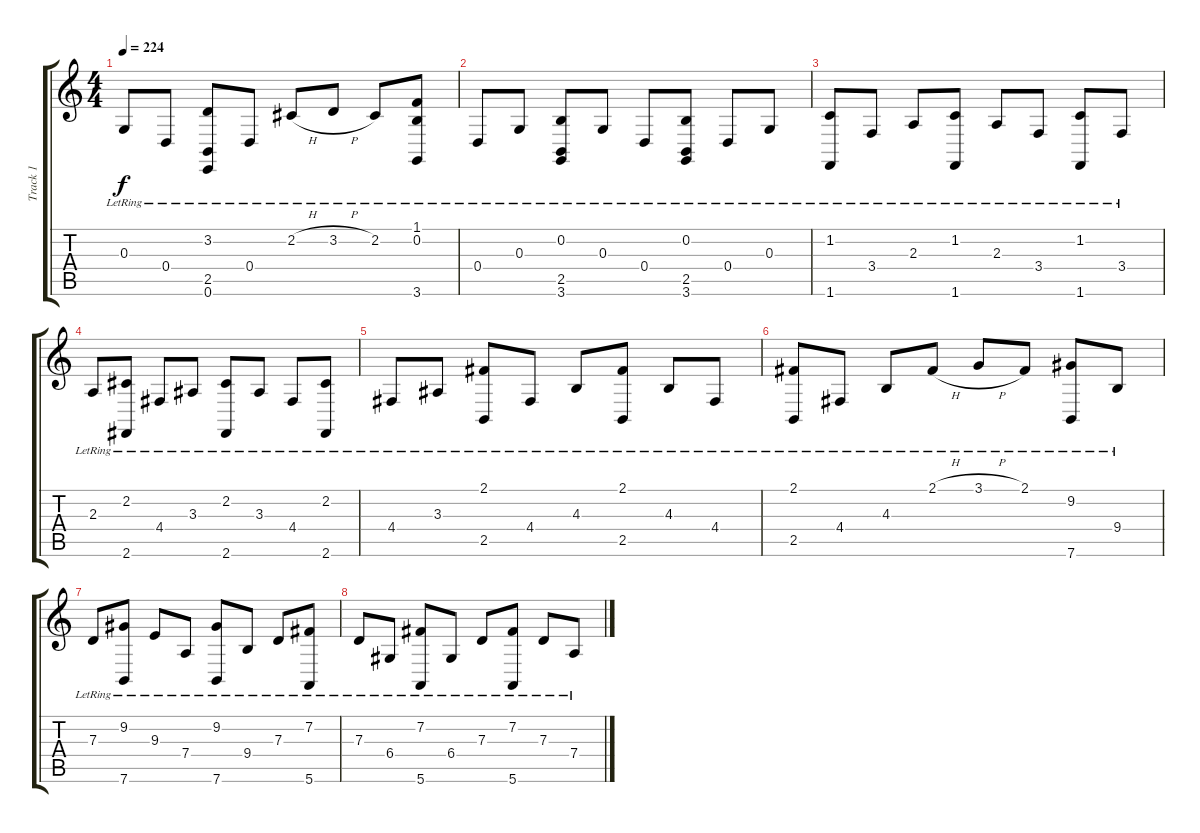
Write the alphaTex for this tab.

\track ("Track 1" "Track 1") {instrument acousticgrandpiano}
\staff {score tabs}
\tuning (E4 B3 G3 D3 A2 E2) {hide}
\ts (4 4)
\tempo 224
\clef g2
\ks c
0.3{lr}.8{dy f} 0.4{lr}.8 (3.2{lr} 2.5{lr} 0.6{lr}).8 0.4{lr}.8 2.2{h lr}.8 3.2{h lr}.8 2.2{lr}.8 (1.1{lr} 0.2{lr} 3.6{lr}).8 |
0.4{lr}.8 0.3{lr}.8 (0.2{lr} 2.5{lr} 3.6{lr}).8 0.3{lr}.8 0.4{lr}.8 (0.2{lr} 2.5{lr} 3.6{lr}).8 0.4{lr}.8 0.3{lr}.8 |
(1.2{lr} 1.6{lr}).8 3.4{lr}.8 2.3{lr}.8 (1.2{lr} 1.6{lr}).8 2.3{lr}.8 3.4{lr}.8 (1.2{lr} 1.6{lr}).8 3.4{lr}.8 |
2.3{lr}.8 (2.2{lr} 2.6{lr}).8 4.4{lr}.8 3.3{lr}.8 (2.2{lr} 2.6{lr}).8 3.3{lr}.8 4.4{lr}.8 (2.2{lr} 2.6{lr}).8 |
4.4{lr}.8 3.3{lr}.8 (2.1{lr} 2.5{lr}).8 4.4{lr}.8 4.3{lr}.8 (2.1{lr} 2.5{lr}).8 4.3{lr}.8 4.4{lr}.8 |
(2.1{lr} 2.5{lr}).8 4.4{lr}.8 4.3{lr}.8 2.1{h lr}.8 3.1{h lr}.8 2.1{lr}.8 (9.2{lr} 7.6{lr}).8 9.4{lr}.8 |
7.3{lr}.8 (9.2{lr} 7.6{lr}).8 9.3{lr}.8 7.4{lr}.8 (9.2{lr} 7.6{lr}).8 9.4{lr}.8 7.3{lr}.8 (7.2{lr} 5.6{lr}).8 |
7.3{lr}.8 6.4{lr}.8 (7.2{lr} 5.6{lr}).8 6.4{lr}.8 7.3{lr}.8 (7.2{lr} 5.6{lr}).8 7.3{lr}.8 7.4{lr}.8
